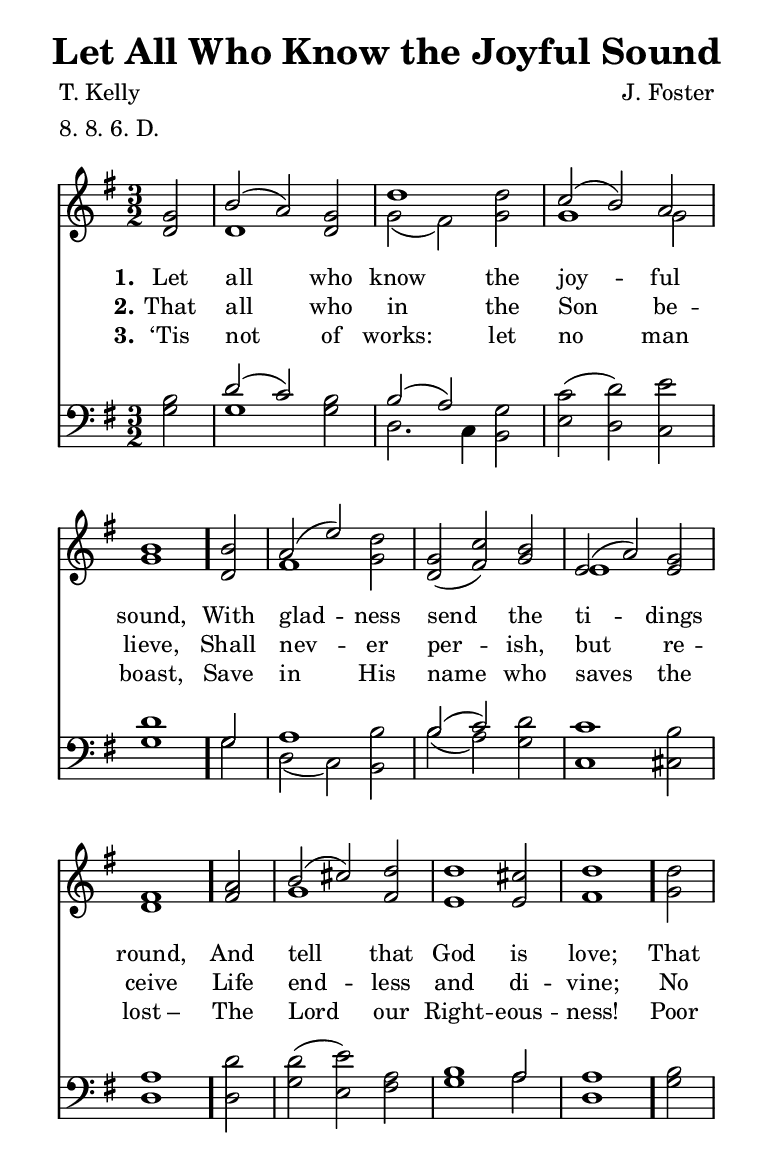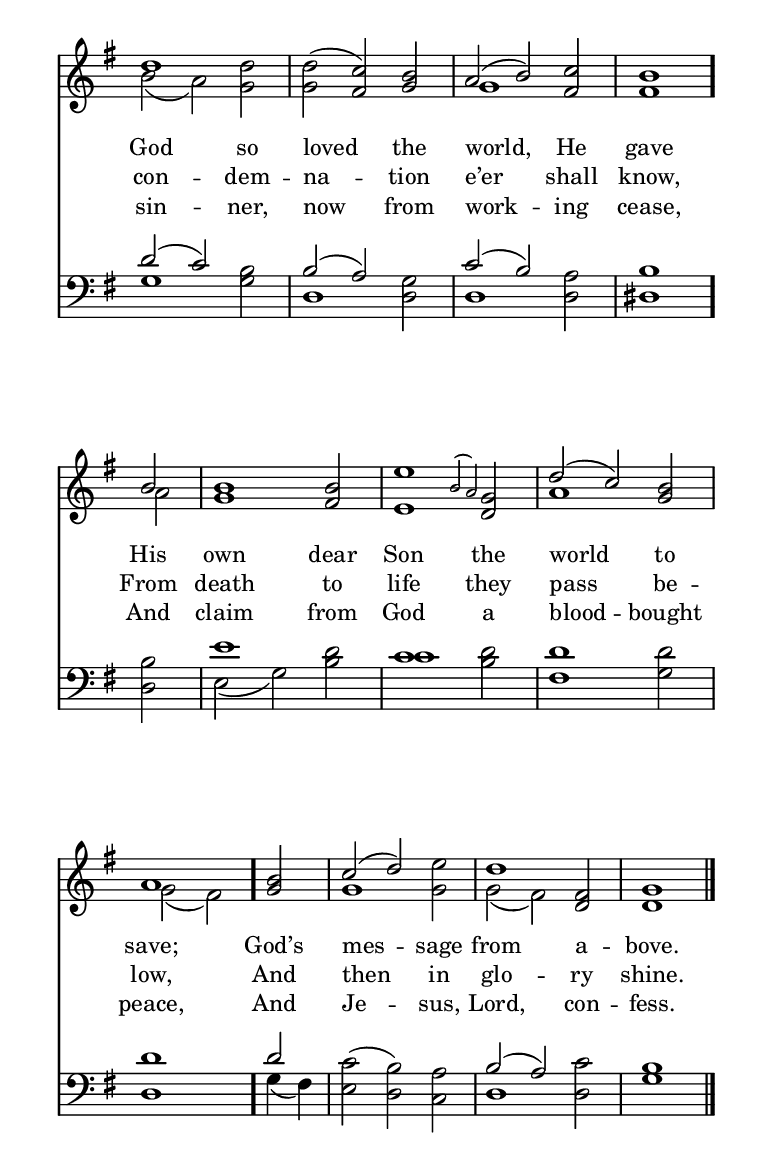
\include "common/global.ily"
\paper {
  \include "common/paper.ily"
  systems-per-page = ##f
  system-count = #(cond (is-eogsized 3) (#t #f))
  score-markup-spacing.padding = 3
  score-markup-spacing.basic-distance = 3
}

\header{
  %gospel
  hymnnumber = "100"
  title = "Let All Who Know the Joyful Sound"
  tunename = "Pembroke"
  meter = "8. 8. 6. D."
  poet = "T. Kelly"
  composer = "J. Foster"
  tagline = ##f
}

% for fermata in MIDI
ta = { \tempo 2=100 }
tb = { \tempo 2=50 }

global = {
  \include "common/overrides.ily"
  \override Staff.TimeSignature.style = #'numbered
  \time 3/2
  \override Score.MetronomeMark.transparent = ##t % hide all fermata changes too
  \ta
  \key g \major
  \partial 2
  \autoBeamOff
}

notesSoprano = {
\global
\relative c'' {

  g2 | b( a) g | d'1 d2 | c( b) a | b1
  b2 | a( e') d | g,( c) b | e,( a) g | fis1 \eogbreak
  a2 | b( cis) d | d1 cis2 | d1
  d2 | d1 d2 | d( c) b | a( b) c | b1 \eogbreak
  b2 | b1 b2 | e1 \grace { b2( a2) } g2 | d'( c) b | a1
  b2 | c( d) e | d1 fis,2 | g1

  \bar "|."

}
}

notesAlto = {
\global
\relative e' {

  d2 | d1 d2 | g( fis) g | g1 g2 | g1
  d2 | fis1 g2 | d( fis) g | e1 e2 | d1
  fis2 | g1 fis2 | e1 e2 | fis1
  g2 | b( a) g | g( fis) g | g1 fis2 | fis1
  a2 | g1 fis2 | e1 d2 | a'1 g2 | g( fis)
  g2 | g1 g2 | g( fis) d | d1

}
}

notesTenor = {
\global
\relative a {

  b2 | d( c) b | b( a) g | c( d) e | d1
  g,2 | a1 b2 | b(c) d | c1 b2 | a1
  d2 | d( e) a, | b1 a2 | a1
  b2 | d( c) b | b( a) g | c( b) a | b1
  b2 | e1 d2 | c1 d2 | d1 d2 | d1
  d2 | c( b) a | b( a) c | b1

}
}

notesBass = {
\global
\relative f {

  g2 | g1 g2 | d2. c4 b2 | e( d) c | g'1
  g2 | d( c) b | b'( a) g | c,1 cis2 | d1
  d2 | g( e) fis | g1 a2 | d,1
  g2 | g1 g2 | d1 d2 | d1 d2 | dis1
  dis2 | e( g) b | c1 b2 | fis1 g2 | d1
  g4( fis4) | e2( d) c | d1 d2 | g1

}
}

wordsA = \lyricmode {
\set stanza = "1."

Let all who know the joy -- ful sound, \bar "."
With glad -- ness send the ti -- dings round, \bar "."
And tell that God is love; \bar "."
That God so loved the world, He gave \bar "."
His own dear Son the world to save; \bar "."
God’s mes -- sage from a -- bove. \bar "."

}

wordsB = \lyricmode {
\set stanza = "2."

That all who in the Son be -- lieve,
Shall nev -- er per -- ish, but re -- ceive
Life end -- less and di -- vine;
No con -- dem -- na -- tion e’er shall know,
From death to life they pass be -- low,
And then in glo -- ry shine.

}

wordsC = \lyricmode {
\set stanza = "3."

‘Tis not of works: let no man boast,
Save in His name who saves the lost_–
The Lord our Right -- eous -- ness!
Poor sin -- ner, now from work -- ing cease,
And claim from God a blood -- bought peace,
And Je -- sus, Lord, con -- fess.

}

wordsD = \markuplist {

\line { Let all who know our God rejoice, }
\line { Praise Him in songs with cheerful voice, }
\line { { \hspace #2 } And live to Him alone; }
\line { Let sinners too take up the strain, }
\line { Exalt the Lamb for sinners slain, }
\line { { \hspace #2 } The coming Saviour own. }

}

wordsE = \markuplist {

\line { The Spirit and the bride say, Come! }
\line { Let him that heareth, too, say, Come! }
\line { { \hspace #2 } Whoever thirsts may come; }
\line { Water of life is freely given }
\line { Till Christ the Lord descends from heaven; }
\line { { \hspace #2 } Lord Jesus, quickly come! }

}

\score {
  \context ChoirStaff <<
    \context Staff = upper <<
      \set Staff.autoBeaming = ##f
      \set ChoirStaff.systemStartDelimiter = #'SystemStartBar
      \set ChoirStaff.printPartCombineTexts = ##f
      \partcombine #'(2 . 11) \notesSoprano \notesAlto
      \context NullVoice = sopranos { \voiceOne << \notesSoprano >> }
      \context Lyrics = one   \lyricsto sopranos \wordsA
      \context Lyrics = two   \lyricsto sopranos \wordsB
      \context Lyrics = three \lyricsto sopranos \wordsC
    >>
    \context Staff = men <<
      \set Staff.autoBeaming = ##f
      \clef bass
      \set ChoirStaff.printPartCombineTexts = ##f
      \partcombine #'(2 . 11) \notesTenor \notesBass
    >>
  >>
  \layout {
    \include "common/layout.ily"
  }
  #(cond ((ly:get-option 'eog-midi-permitted) #{ \midi{
    \include "common/midi.ily"
  } #}))
}

\markup { \fill-line { \vcenter \column {
  \vspace #1
  \line{ \bold 4 \column { \wordsD } } \combine \null \vspace #0.4
  \line{ \bold 5 \column { \wordsE } } \combine \null \vspace #0.4
  \vspace #1
} } }

\version "2.19.49"  % necessary for upgrading to future LilyPond versions.

% vi:set et ts=2 sw=2 ai nocindent syntax=lilypond:
